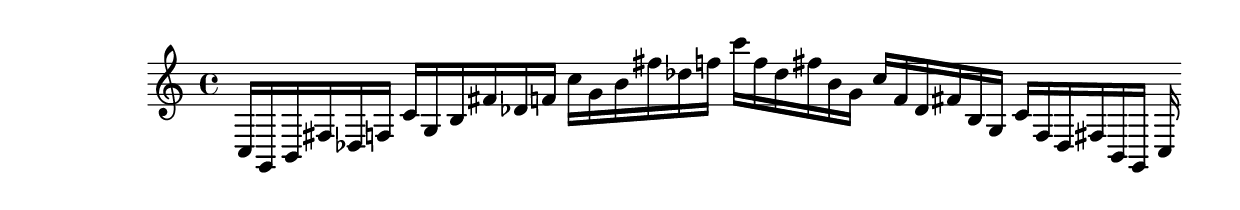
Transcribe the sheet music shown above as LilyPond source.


\new PianoStaff <<
\cadenzaOn
\new Staff = "right" {
\clef treble
    c16 [ g, b, fis des f ]
    c' [ g b fis' des' f' ]
    c'' [ g' b' fis'' des'' f'' ]
    c''' [ f'' des'' fis'' b' g' ]
    c'' [ f' des' fis' b g ]
    c' [ f des fis b, g, ]
    c
}
>>
